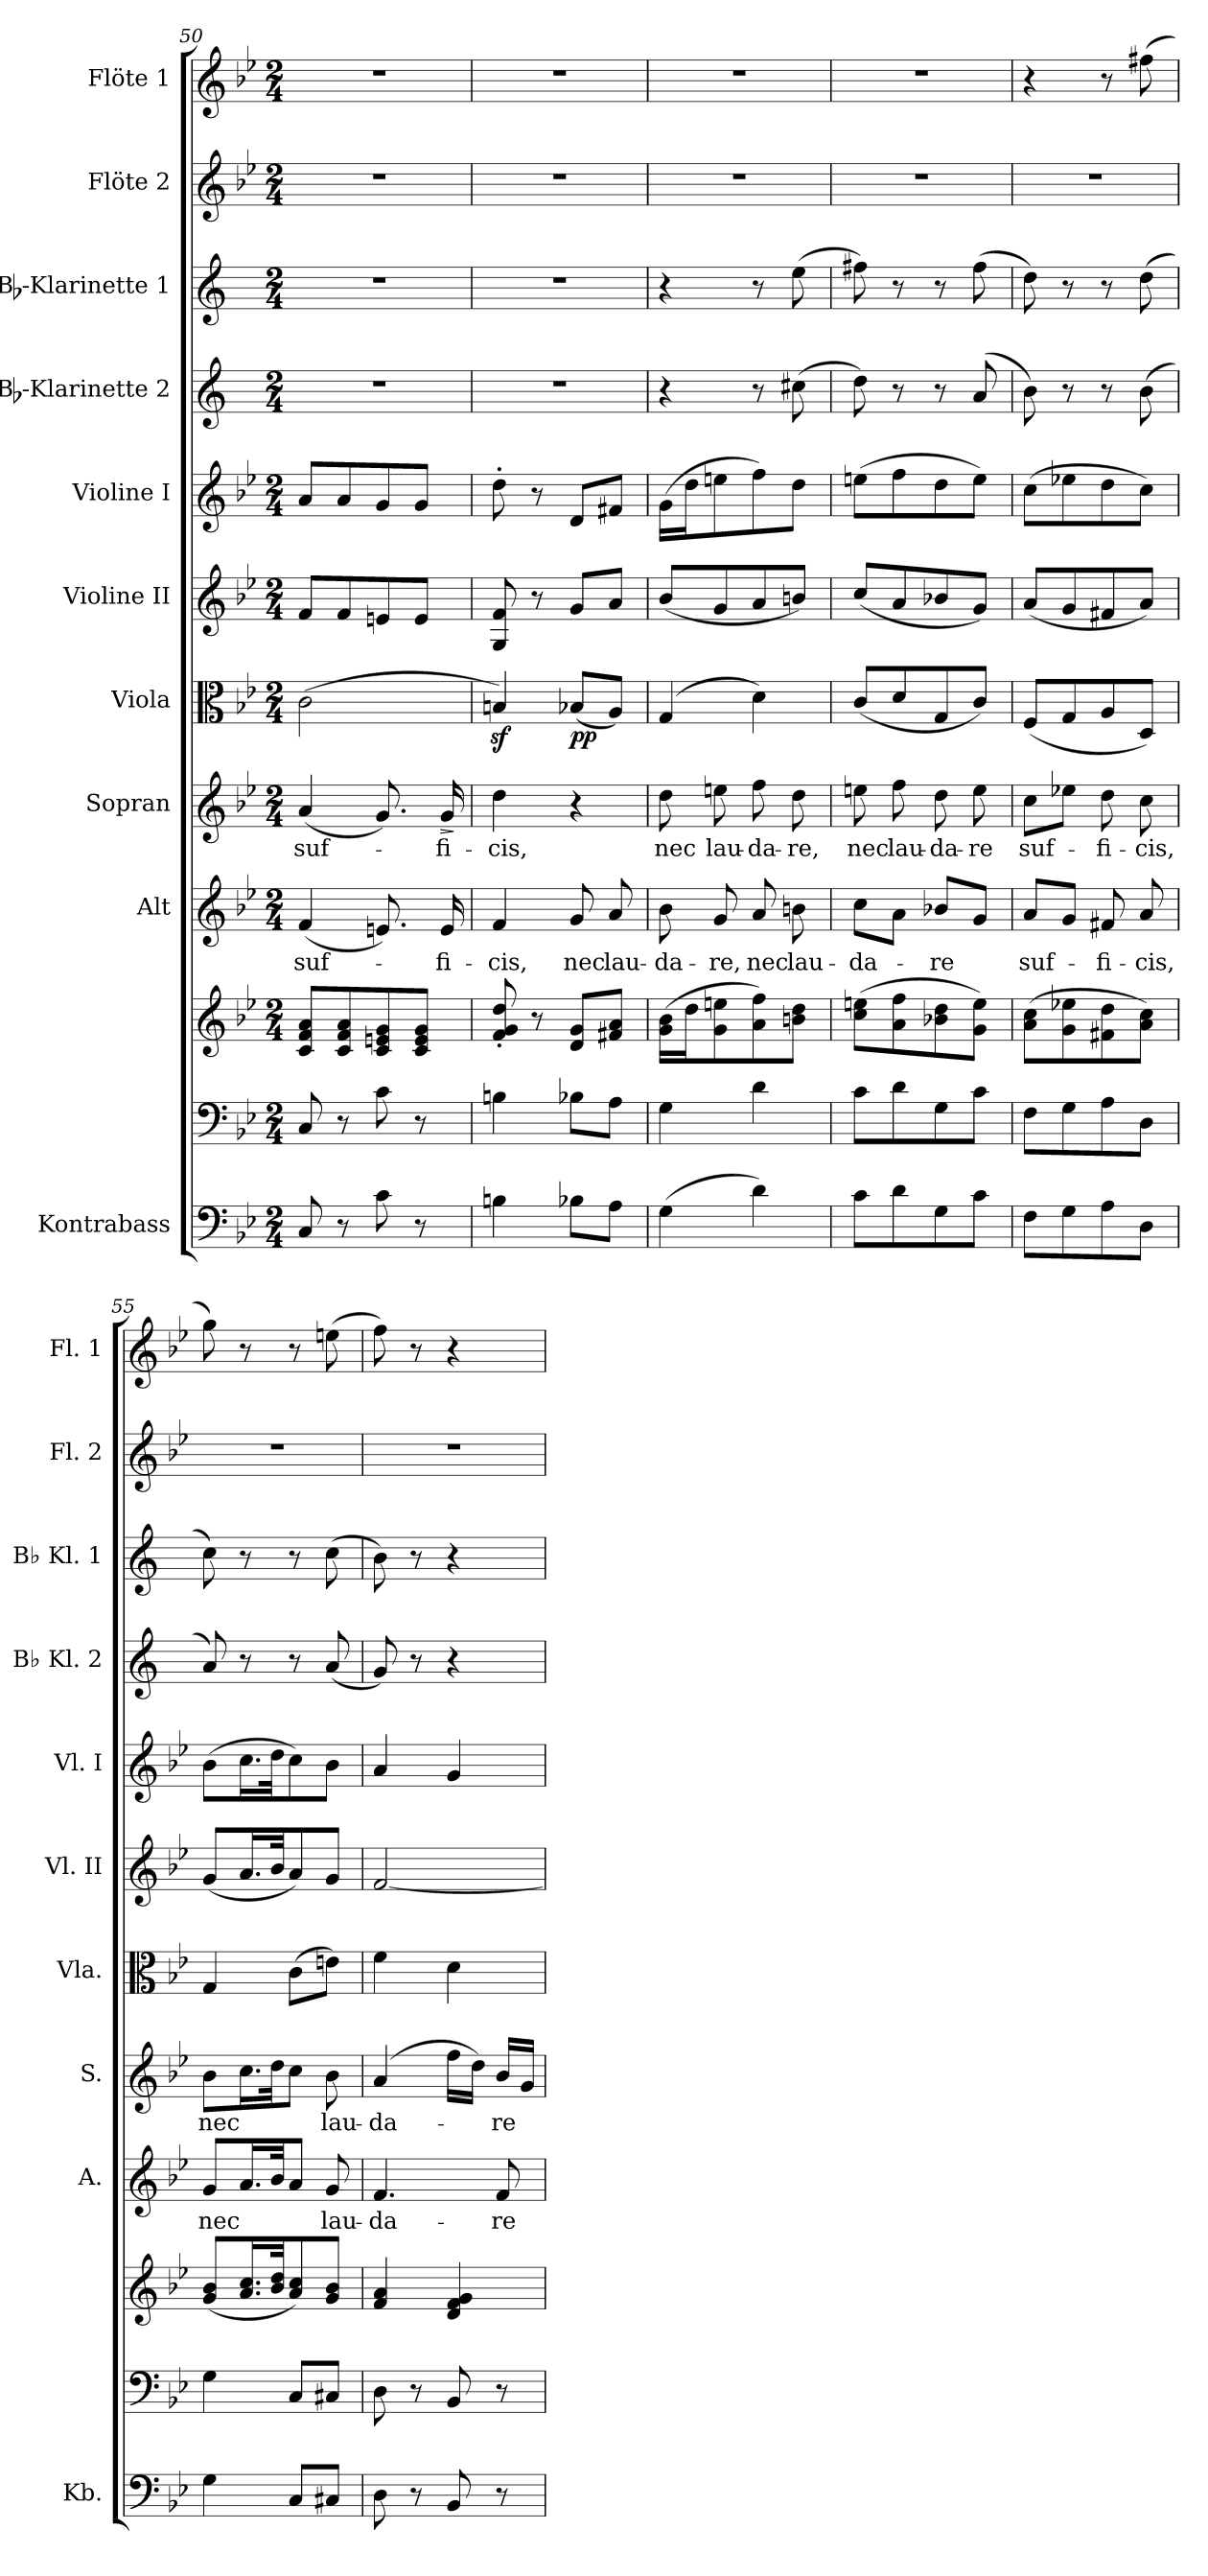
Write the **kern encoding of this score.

**kern	**kern	**kern	**kern	**text	**kern	**text	**dynam	**kern	**dynam	**kern	**kern	**kern	**kern	**kern	**kern
*part11	*part10	*part10	*part9	*part9	*part8	*part8	*part8	*part7	*part7	*part6	*part5	*part4	*part3	*part2	*part1
*staff12	*staff11	*staff10	*staff9	*staff9	*staff8	*staff8	*staff8	*staff7	*staff7	*staff6	*staff5	*staff4	*staff3	*staff2	*staff1
*I"Kontrabass	*	*	*I"Alt	*	*I"Sopran	*	*	*I"Viola	*	*I"Violine II	*I"Violine I	*I"Bb-Klarinette 2	*I"Bb-Klarinette 1	*I"Flöte 2	*I"Flöte 1
*I'Kb.	*	*	*I'A.	*	*I'S.	*	*	*I'Vla.	*	*I'Vl. II	*I'Vl. I	*I'Bb Kl. 2	*I'Bb Kl. 1	*I'Fl. 2	*I'Fl. 1
*clefF4	*clefF4	*clefG2	*clefG2	*	*clefG2	*	*	*clefC3	*	*clefG2	*clefG2	*clefG2	*clefG2	*clefG2	*clefG2
*ITrd7c12	*	*	*	*	*	*	*	*	*	*	*	*ITrd1c2	*ITrd1c2	*	*
*k[b-e-]	*k[b-e-]	*k[b-e-]	*k[b-e-]	*	*k[b-e-]	*	*	*k[b-e-]	*	*k[b-e-]	*k[b-e-]	*k[b-e-]	*k[b-e-]	*k[b-e-]	*k[b-e-]
*B-:	*B-:	*B-:	*B-:	*	*B-:	*	*	*B-:	*	*B-:	*B-:	*B-:	*B-:	*B-:	*B-:
*M2/4	*M2/4	*M2/4	*M2/4	*	*M2/4	*	*	*M2/4	*	*M2/4	*M2/4	*M2/4	*M2/4	*M2/4	*M2/4
=50	=50	=50	=50	=50	=50	=50	=50	=50	=50	=50	=50	=50	=50	=50	=50
!	!	!	!	!LO:LY:b	!	!LO:LY:b	!	!	!	!	!	!	!	!	!
8CC/	8C/	8c/ 8f/ 8a/L	(<4f/	suf-	(<4a/	suf-	.	(>2c\	.	8f/L	8a/L	2r	2r	2r	2r
8r	8r	8c/ 8f/ 8a/	.	.	.	.	.	.	.	8f/	8a/	.	.	.	.
8C\	8c\	8c/ 8en/ 8g/	8.en/)	.	8.g/)	.	.	.	.	8en/	8g/	.	.	.	.
8r	8r	8c/ 8e/ 8g/J	.	.	.	.	.	.	.	8e/J	8g/J	.	.	.	.
!	!	!	!	!LO:LY:b	!	!LO:LY:b	!LO:HP:b	!	!	!	!	!	!	!	!
.	.	.	16e/	-fi-	16g/	-fi-	>	.	.	.	.	.	.	.	.
.	.	.	.	.	.	.	]	.	.	.	.	.	.	.	.
=51	=51	=51	=51	=51	=51	=51	=51	=51	=51	=51	=51	=51	=51	=51	=51
!	!	!	!	!LO:LY:b	!	!LO:LY:b	!	!	!	!	!	!	!	!	!
4BBn\	4Bn\	8f/'< 8g/'< 8dd/'<	4f/	-cis,	4dd\	-cis,	.	4Bnz</)	.	8G/ 8f/	8dd'>\	2r	2r	2r	2r
.	.	8r	.	.	.	.	.	.	.	8r	8r	.	.	.	.
!	!	!	!	!LO:LY:b	!	!	!	!	!LO:DY:b	!	!	!	!	!	!
8BB-X\L	8B-X\L	8d/ 8g/L	8g/	nec	4r	.	.	(<8B-X/L	pp	8g/L	8d/L	.	.	.	.
!	!	!	!	!LO:LY:b	!	!	!	!	!	!	!	!	!	!	!
8AA\J	8A\J	8f#X/ 8a/J	8a/	lau-	.	.	.	8A/J)	.	8a/J	8f#X/J	.	.	.	.
=52	=52	=52	=52	=52	=52	=52	=52	=52	=52	=52	=52	=52	=52	=52	=52
!	!	!	!	!LO:LY:b	!	!LO:LY:b	!	!	!	!	!	!	!	!	!
(>4GG\	4G\	(>16g\ 16b-\LL	8b-\	-da-	8dd\	nec	.	(4G/	.	(<8b-/L	(>16g\LL	4r	4r	2r	2r
.	.	16dd\J	.	.	.	.	.	.	.	.	16dd\J	.	.	.	.
!	!	!	!	!LO:LY:b	!	!LO:LY:b	!	!	!	!	!	!	!	!	!
.	.	8g\ 8een\	8g/	-re,	8een\	lau-	.	.	.	8g/	8een\	.	.	.	.
!	!	!	!	!LO:LY:b	!	!LO:LY:b	!	!	!	!	!	!	!	!	!
4D\)	4d\	8a\ 8ff\)	8a/	nec	8ff\	-da-	.	4d\)	.	8a/	8ff\)	8r	8r	.	.
!	!	!	!	!LO:LY:b	!	!LO:LY:b	!	!	!	!	!	!	!	!	!
.	.	8bn\ 8dd\J	8bn\	lau-	8dd\	-re,	.	.	.	8bn/J)	8dd\J	(>8bn\	(>8dd\	.	.
!!LO:PB:g=z
=53	=53	=53	=53	=53	=53	=53	=53	=53	=53	=53	=53	=53	=53	=53	=53
!	!	!	!	!LO:LY:b	!	!LO:LY:b	!	!	!	!	!	!	!	!	!
8C\L	8c\L	(>8cc\ 8een\L	8cc\L	-da-	8een\	nec	.	(<8c/L	.	(<8cc/L	(>8een\L	8cc\)	8een\)	2r	2r
!	!	!	!	!	!	!LO:LY:b	!	!	!	!	!	!	!	!	!
8D\	8d\	8a\ 8ff\	8a\J	.	8ff\	lau-	.	8d/	.	8a/	8ff\	8r	8r	.	.
!	!	!	!	!LO:LY:b	!	!LO:LY:b	!	!	!	!	!	!	!	!	!
8GG\	8G\	8b-X\ 8dd\	8b-X/L	-re	8dd\	-da-	.	8G/	.	8b-X/	8dd\	8r	8r	.	.
!	!	!	!	!	!	!LO:LY:b	!	!	!	!	!	!	!	!	!
8C\J	8c\J	8g\ 8ee\J)	8g/J	.	8ee\	-re	.	8c/J)	.	8g/J)	8ee\J)	(8g/	(>8ee\	.	.
=54	=54	=54	=54	=54	=54	=54	=54	=54	=54	=54	=54	=54	=54	=54	=54
!	!	!	!	!LO:LY:b	!	!LO:LY:b	!	!	!	!	!	!	!	!	!
8FF\L	8F\L	(>8a\ 8cc\L	8a/L	suf-	8cc\L	suf-	.	(<8F/L	.	(<8a/L	(>8cc\L	8a\)	8cc\)	2r	4r
8GG\	8G\	8g\ 8ee-X\	8g/J	.	8ee-X\J	.	.	8G/	.	8g/	8ee-X\	8r	8r	.	.
!	!	!	!	!LO:LY:b	!	!LO:LY:b	!	!	!	!	!	!	!	!	!
8AA\	8A\	8f#X\ 8dd\	8f#X/	-fi-	8dd\	-fi-	.	8A/	.	8f#X/	8dd\	8r	8r	.	8r
!	!	!	!	!LO:LY:b	!	!LO:LY:b	!	!	!	!	!	!	!	!	!
8DD\J	8D\J	8a\ 8cc\J)	8a/	-cis,	8cc\	-cis,	.	8D/J)	.	8a/J)	8cc\J)	(>8a\	(>8cc\	.	(>8ff#X\
=55	=55	=55	=55	=55	=55	=55	=55	=55	=55	=55	=55	=55	=55	=55	=55
!	!	!	!	!LO:LY:b	!	!LO:LY:b	!	!	!	!	!	!	!	!	!
4GG\	4G\	(<8g/ 8b-/L	8g/L	nec	8b-\L	nec	.	4G/	.	(<8g/L	(>8b-\L	8g/)	8b-\)	2r	8gg\)
.	.	16.a/ 16.cc/L	16.a/L	.	16.cc\L	.	.	.	.	16.a/L	16.cc\L	8r	8r	.	8r
.	.	32b-/ 32dd/Jk	32b-/Jk	.	32dd\Jk	.	.	.	.	32b-/Jk	32dd\Jk	.	.	.	.
8CC/L	8C/L	8a/ 8cc/)	8a/J	.	8cc\J	.	.	(>8c\L	.	8a/)	8cc\)	8r	8r	.	8r
!	!	!	!	!LO:LY:b	!	!LO:LY:b	!	!	!	!	!	!	!	!	!
8CC#X/J	8C#X/J	8g/ 8b-/J	8g/	lau-	8b-\	lau-	.	8en\J)	.	8g/J	8b-\J	(<8g/	(>8b-\	.	(>8een\
=56	=56	=56	=56	=56	=56	=56	=56	=56	=56	=56	=56	=56	=56	=56	=56
!	!	!	!	!LO:LY:b	!	!LO:LY:b	!	!	!	!	!	!	!	!	!
8DD\	8D\	4f/ 4a/	4.f/	-da-	(4a/	-da-	.	4f\	.	[2f/	4a/	8f/)	8a\)	2r	8ff\)
8r	8r	.	.	.	.	.	.	.	.	.	.	8r	8r	.	8r
8BBB-/	8BB-/	4d/ 4f/ 4g/	.	.	16ff\LL	.	.	4d\	.	.	4g/	4r	4r	.	4r
.	.	.	.	.	16dd\JJ)	.	.	.	.	.	.	.	.	.	.
!	!	!	!	!LO:LY:b	!	!LO:LY:b	!	!	!	!	!	!	!	!	!
8r	8r	.	8f/	-re	16b-/LL	-re	.	.	.	.	.	.	.	.	.
.	.	.	.	.	16g/JJ	.	.	.	.	.	.	.	.	.	.
=	=	=	=	=	=	=	=	=	=	=	=	=	=	=	=
*-	*-	*-	*-	*-	*-	*-	*-	*-	*-	*-	*-	*-	*-	*-	*-
